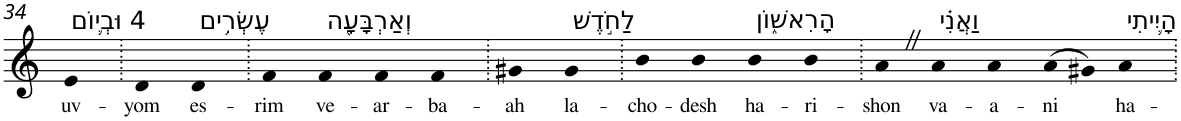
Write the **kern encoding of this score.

**kern	**text
*part1	*part1
*staff1	*staff1
*I"Piano	*
*I'Pno	*
!!LO:PB:g=z
*clefG2	*
*k[]	*
=34	=34
!LO:TX:a:t=4 וּבְי֛וֹם	!
!	!LO:LY:b
4e	uv-
=35.	=35.
!	!LO:LY:b
4d	-yom
!LO:TX:a:t=עֶשְׂרִ֥ים	!
!	!LO:LY:b
4d	es-
=36.	=36.
!	!LO:LY:b
4f	-rim
!LO:TX:a:t=וְאַרְבָּעָ֖ה	!
!	!LO:LY:b
4f	ve-
!	!LO:LY:b
4f	-ar-
!	!LO:LY:b
4f	-ba-
=37.	=37.
!	!LO:LY:b
4g#X	-ah
!LO:TX:a:t=לַחֹ֣דֶשׁ	!
!	!LO:LY:b
4g#	la-
=38.	=38.
!	!LO:LY:b
4b	-cho-
!	!LO:LY:b
4b	-desh
!LO:TX:a:t=הָרִאשׁ֑וֹן	!
!	!LO:LY:b
4b	ha-
!	!LO:LY:b
4b	-ri-
=39.	=39.
!	!LO:LY:b
4aZ	-shon
!LO:TX:a:t=וַאֲנִ֗י	!
!	!LO:LY:b
4a	va-
!	!LO:LY:b
4a	-a-
!	!LO:LY:b
(>8a	-ni
8g#X)	.
!LO:TX:a:t=הָיִ֛יתִי	!
!	!LO:LY:b
4a	ha-
=.	=.
*-	*-
